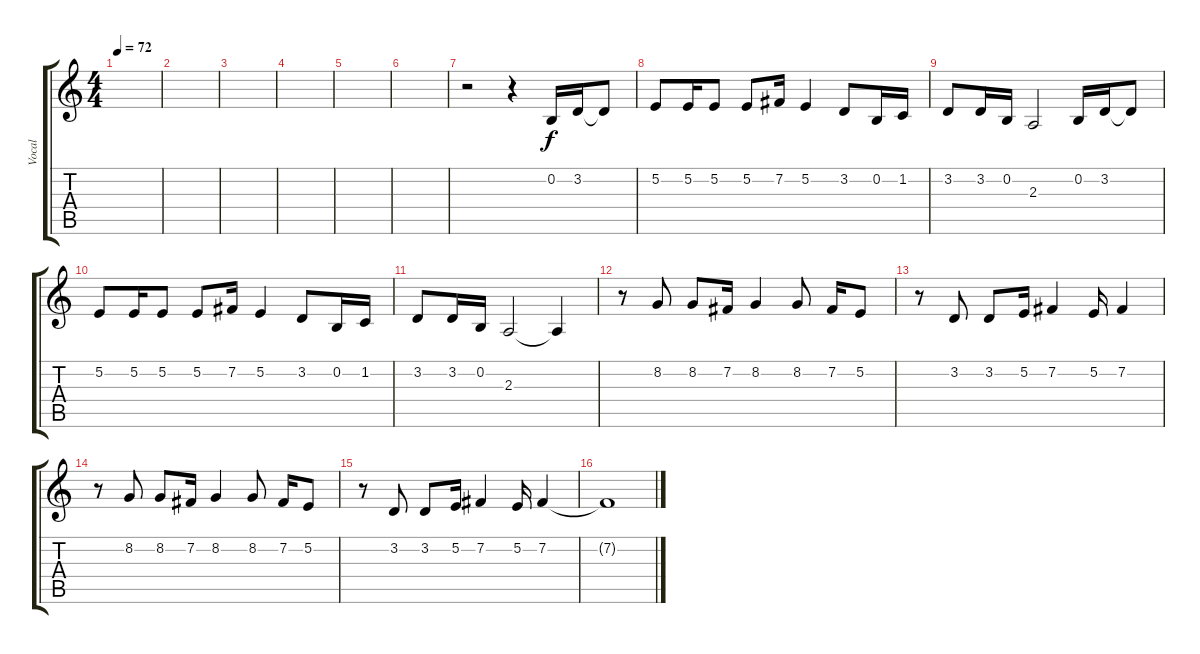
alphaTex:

\track ("Vocal" "Vocal") {instrument harmonica}
\staff {score tabs}
\tuning (E4 B3 G3 D3 A2 E2) {hide}
\ts (4 4)
\tempo 72
\clef g2
\ks c
|
|
|
|
|
|
r.2 r.4 0.2.16 3.2.16 3.2{t}.8 |
5.2.8 5.2.16 5.2.8 5.2.8 7.2.16 5.2.4 3.2.8 0.2.16 1.2.16 |
3.2.8 3.2.16 0.2.16 2.3.2 0.2.16 3.2.16 3.2{t}.8 |
5.2.8 5.2.16 5.2.8 5.2.8 7.2.16 5.2.4 3.2.8 0.2.16 1.2.16 |
3.2.8 3.2.16 0.2.16 2.3.2 2.3{t}.4 |
r.8 8.2.8 8.2.8 7.2.16 8.2.4 8.2.8 7.2.16 5.2.8 |
r.8 3.2.8 3.2.8 5.2.16 7.2.4 5.2.16 7.2.4 |
r.8 8.2.8 8.2.8 7.2.16 8.2.4 8.2.8 7.2.16 5.2.8 |
r.8 3.2.8 3.2.8 5.2.16 7.2.4 5.2.16 7.2.4 |
7.2{t}.1
